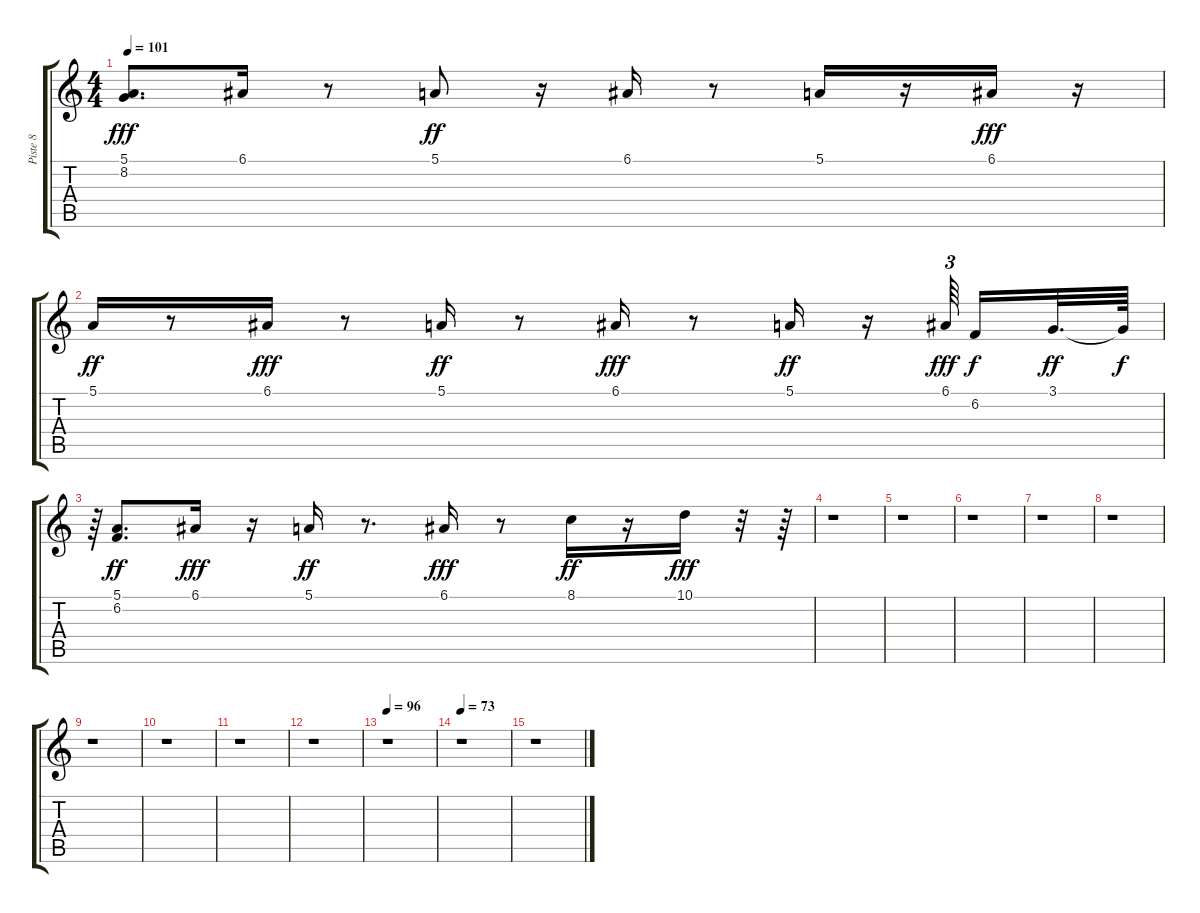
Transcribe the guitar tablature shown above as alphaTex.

\track ("Piste 8" "Piste 8") {instrument frenchhorn}
\staff {score tabs}
\tuning (E4 B3 G3 D3 A2 E2) {hide}
\ts (4 4)
\tempo 101
\clef g2
\ks c
(5.1 8.2).8{d dy fff} 6.1.16 r.8 5.1.8{dy ff} r.16 6.1.16 r.8 5.1.16 r.16 6.1.16{dy fff} r.16 |
5.1.16{dy ff} r.8 6.1.16{dy fff} r.8 5.1.16{dy ff} r.8 6.1.16{dy fff} r.8 5.1.16{dy ff} r.16 6.1.64{tu (3 2) dy fff} 6.2.16{dy f} 3.1.32{d dy ff} 3.1{t}.64{dy f} |
r.64{tu (3 2)} (5.1 6.2).8{d dy ff} 6.1.16{dy fff} r.16 5.1.16{dy ff} r.8{d} 6.1.16{dy fff} r.8 8.1.16{dy ff} r.16 10.1.16{dy fff} r.32 r.64 |
r.1 |
r.1 |
r.1 |
r.1 |
r.1 |
r.1 |
r.1 |
r.1 |
r.1 |
\tempo 96
r.1 |
\tempo 73
r.1 |
r.1
